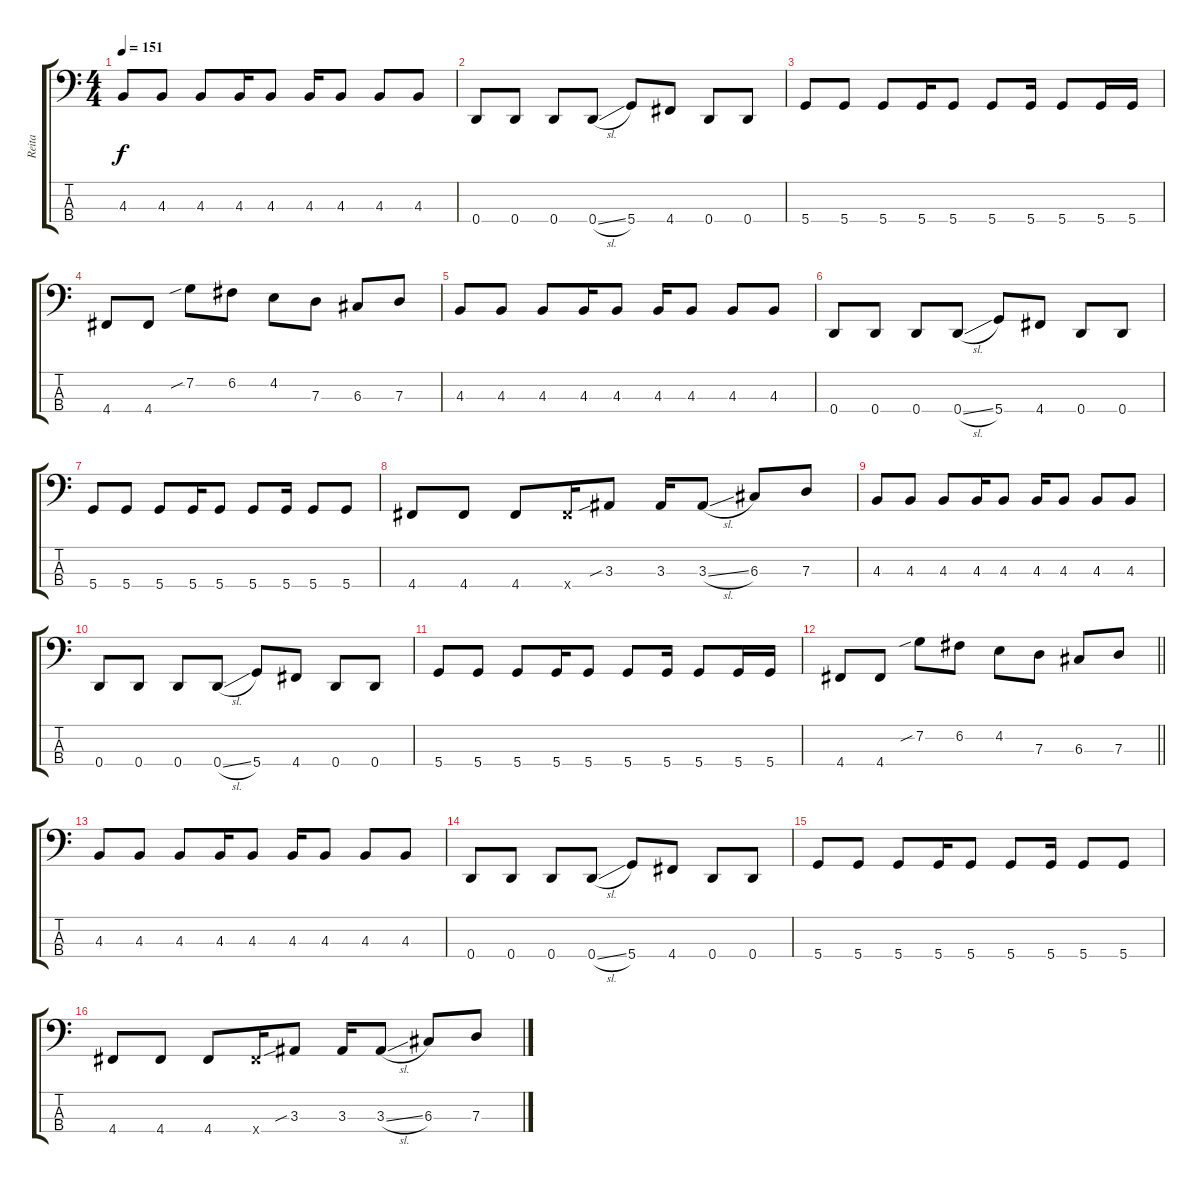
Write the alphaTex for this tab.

\track ("Reita" "Reita") {instrument electricbasspick}
\staff {score tabs}
\tuning (F2 C2 G1 D1) {hide}
\ts (4 4)
\tempo 151
\clef f4
\ks c
4.3.8{dy f} 4.3.8 4.3.8 4.3.16 4.3.8 4.3.16 4.3.8 4.3.8 4.3.8 |
0.4.8 0.4.8 0.4.8 0.4{sl}.8 5.4.8 4.4.8 0.4.8 0.4.8 |
5.4.8 5.4.8 5.4.8 5.4.16 5.4.8 5.4.8 5.4.16 5.4.8 5.4.16 5.4.16 |
4.4.8 4.4.8 7.2{sib}.8 6.2.8 4.2.8 7.3.8 6.3.8 7.3.8 |
4.3.8 4.3.8 4.3.8 4.3.16 4.3.8 4.3.16 4.3.8 4.3.8 4.3.8 |
0.4.8 0.4.8 0.4.8 0.4{sl}.8 5.4.8 4.4.8 0.4.8 0.4.8 |
5.4.8 5.4.8 5.4.8 5.4.16 5.4.8 5.4.8 5.4.16 5.4.8 5.4.8 |
4.4.8 4.4.8 4.4.8 4.4{x}.16 3.3{sib}.8 3.3.16 3.3{sl}.8 6.3.8 7.3.8 |
4.3.8 4.3.8 4.3.8 4.3.16 4.3.8 4.3.16 4.3.8 4.3.8 4.3.8 |
0.4.8 0.4.8 0.4.8 0.4{sl}.8 5.4.8 4.4.8 0.4.8 0.4.8 |
5.4.8 5.4.8 5.4.8 5.4.16 5.4.8 5.4.8 5.4.16 5.4.8 5.4.16 5.4.16 |
\barLineRight lightlight
4.4.8 4.4.8 7.2{sib}.8 6.2.8 4.2.8 7.3.8 6.3.8 7.3.8 |
\section ("" "")
4.3.8 4.3.8 4.3.8 4.3.16 4.3.8 4.3.16 4.3.8 4.3.8 4.3.8 |
0.4.8 0.4.8 0.4.8 0.4{sl}.8 5.4.8 4.4.8 0.4.8 0.4.8 |
5.4.8 5.4.8 5.4.8 5.4.16 5.4.8 5.4.8 5.4.16 5.4.8 5.4.8 |
4.4.8 4.4.8 4.4.8 4.4{x}.16 3.3{sib}.8 3.3.16 3.3{sl}.8 6.3.8 7.3.8
